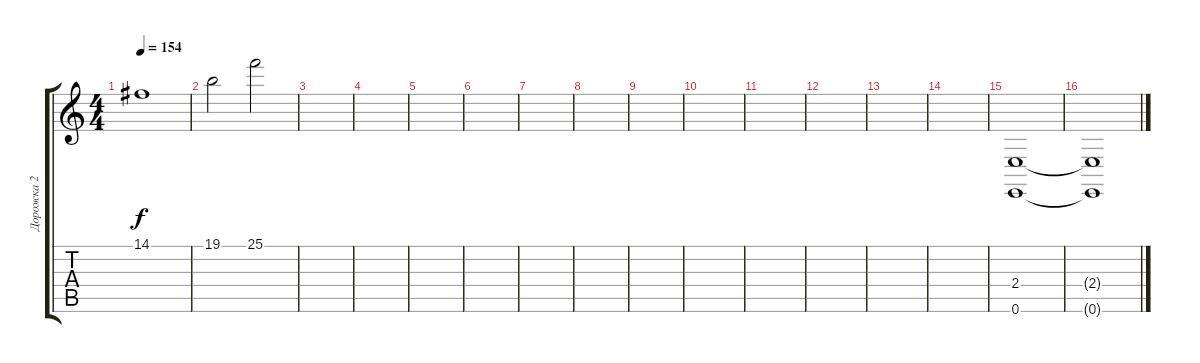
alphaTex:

\track ("Дорожка 2" "Дорожка 2") {instrument stringensemble1}
\staff {score tabs}
\tuning (E4 B3 G3 D3 A2 E2) {hide}
\ts (4 4)
\tempo 154
\clef g2
\ks c
14.1.1{dy f} |
19.1.2 25.1.2 |
|
|
|
|
|
|
|
|
|
|
|
|
(2.4 0.6).1 |
(2.4{t} 0.6{t}).1
